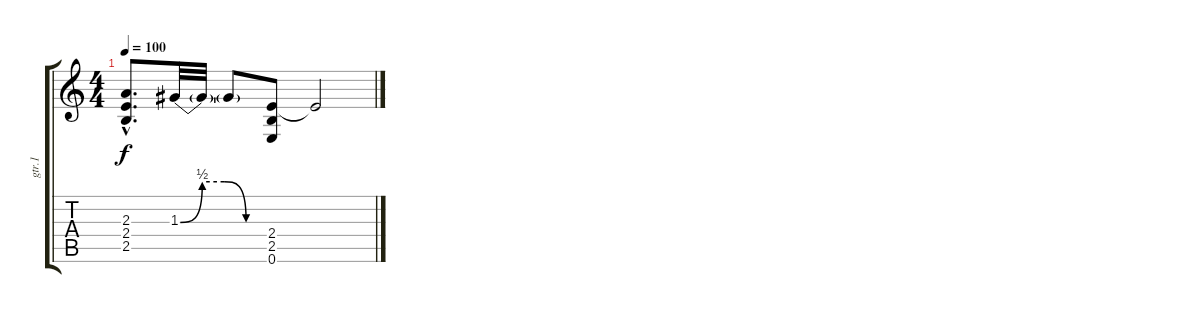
\track ("gtr.1" "gtr.1") {instrument distortionguitar}
\staff {score tabs}
\tuning (E4 B3 G3 D3 A2 E2) {hide}
\ts (4 4)
\tempo 100
\clef g2
\ks c
(2.3{hac} 2.4{hac} 2.5{hac}).8{d dy f} 1.3{be (custom 0 0 15 2 30 2 45 0 60 0)}.32 1.3{t}.32 1.3{t}.8 (2.4 2.5 0.6).8 2.4{t}.2
